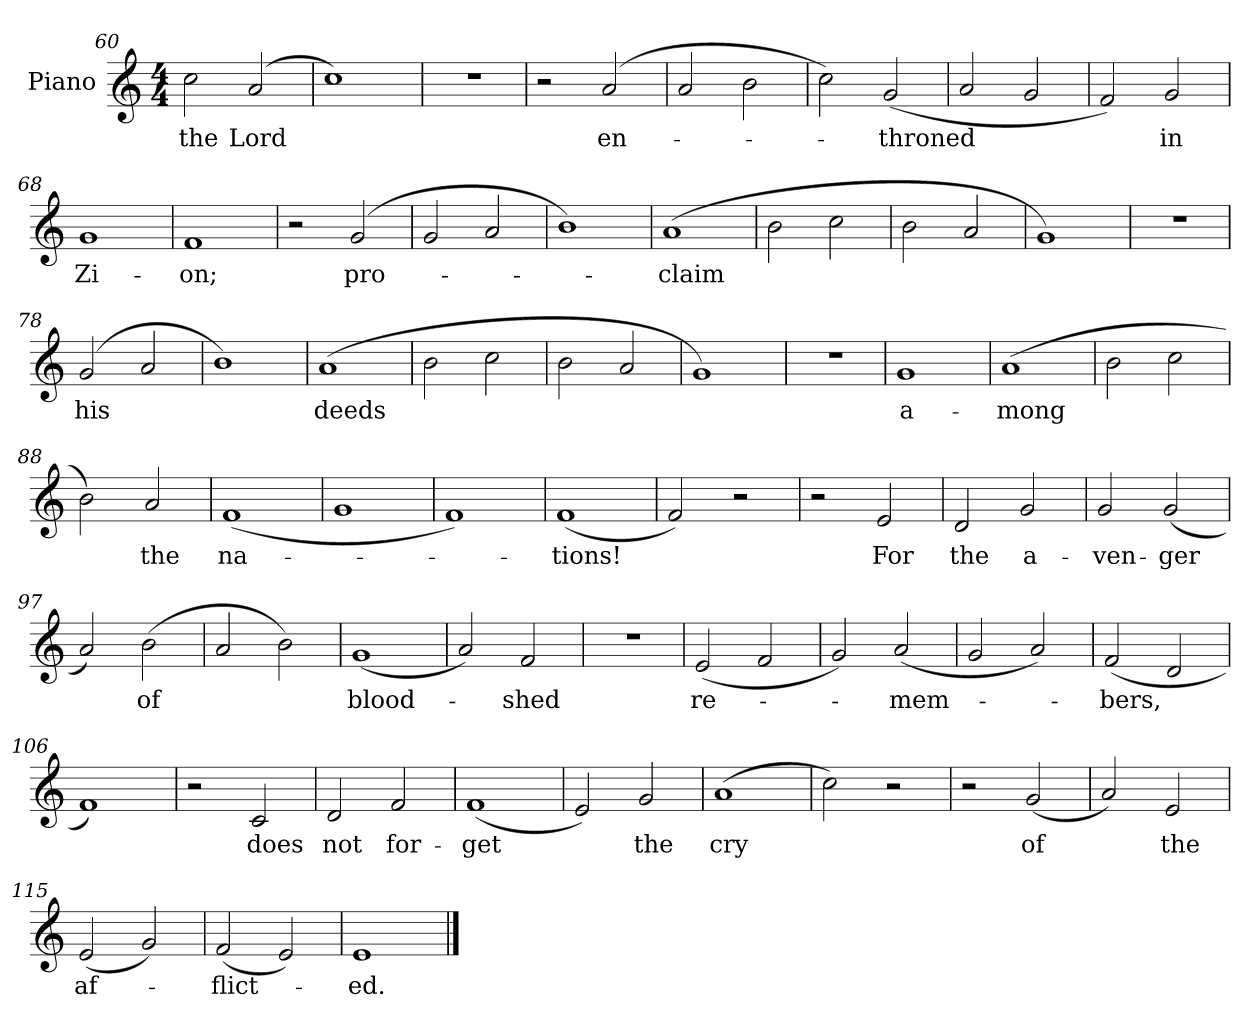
**kern	**text
*part1	*part1
*staff1	*staff1
*I"Piano	*
*I'Pno.	*
*clefG2	*
*k[]	*
*M4/4	*
=60	=60
!	!LO:LY:b
2cc\	the
!	!LO:LY:b
(>2a/	Lord
=61	=61
1cc)	.
=62	=62
1r	.
=63	=63
2r	.
!	!LO:LY:b
(>2a/	en-
=64	=64
2a/	.
2b\	.
=65	=65
2cc\)	.
!	!LO:LY:b
(>2g/	-throned
!!LO:LB:g=z
=66	=66
2a/	.
2g/	.
=67	=67
2f/)	.
!	!LO:LY:b
2g/	in
=68	=68
!	!LO:LY:b
1g	Zi-
=69	=69
!	!LO:LY:b
1f	-on;
=70	=70
2r	.
!	!LO:LY:b
(>2g/	pro-
=71	=71
2g/	.
2a/	.
=72	=72
1b)	.
=73	=73
!	!LO:LY:b
(>1a	-claim
=74	=74
2b\	.
2cc\	.
=75	=75
2b\	.
2a/	.
=76	=76
1g)	.
=77	=77
1r	.
=78	=78
!	!LO:LY:b
(>2g/	his
2a/	.
=79	=79
1b)	.
=80	=80
!	!LO:LY:b
(>1a	deeds
=81	=81
2b\	.
2cc\	.
!!LO:LB:g=z
=82	=82
2b\	.
2a/	.
!!LO:LB:g=z
=83	=83
1g)	.
=84	=84
1r	.
=85	=85
!	!LO:LY:b
1g	a-
=86	=86
!	!LO:LY:b
(>1a	-mong
=87	=87
2b\	.
2cc\	.
=88	=88
2b\)	.
!	!LO:LY:b
2a/	the
=89	=89
!	!LO:LY:b
(>1f	na-
=90	=90
1g	.
=91	=91
1f)	.
=92	=92
!	!LO:LY:b
(>1f	-tions!
=93	=93
2f/)	.
2r	.
=94	=94
2r	.
!	!LO:LY:b
2e/	For
=95	=95
!	!LO:LY:b
2d/	the
!	!LO:LY:b
2g/	a-
=96	=96
!	!LO:LY:b
2g/	-ven-
!	!LO:LY:b
(>2g/	-ger
=97	=97
2a/)	.
!	!LO:LY:b
(<2b\	of
!!LO:LB:g=z
=98	=98
2a/	.
2b\)	.
!!LO:LB:g=z
=99	=99
!	!LO:LY:b
(>1g	blood-
=100	=100
2a/)	.
!	!LO:LY:b
2f/	-shed
=101	=101
1r	.
=102	=102
!	!LO:LY:b
(>2e/	re-
2f/	.
=103	=103
2g/)	.
!	!LO:LY:b
(<2a/	-mem-
=104	=104
2g/	.
2a/)	.
=105	=105
!	!LO:LY:b
(<2f/	-bers,
2d/	.
=106	=106
1f)	.
=107	=107
2r	.
!	!LO:LY:b
2c/	does
=108	=108
!	!LO:LY:b
2d/	not
!	!LO:LY:b
2f/	for-
=109	=109
!	!LO:LY:b
(<1f	-get
=110	=110
2e/)	.
!	!LO:LY:b
2g/	the
=111	=111
!	!LO:LY:b
(>1a	cry
=112	=112
2cc\)	.
2r	.
!!LO:PB:g=z
=113	=113
2r	.
!	!LO:LY:b
(>2g/	of
!!LO:LB:g=z
=114	=114
2a/)	.
!	!LO:LY:b
2e/	the
=115	=115
!	!LO:LY:b
(>2e/	af-
2g/)	.
=116	=116
!	!LO:LY:b
(<2f/	-flict-
2e/)	.
=117	=117
!	!LO:LY:b
1e	-ed.
==	==
*-	*-
